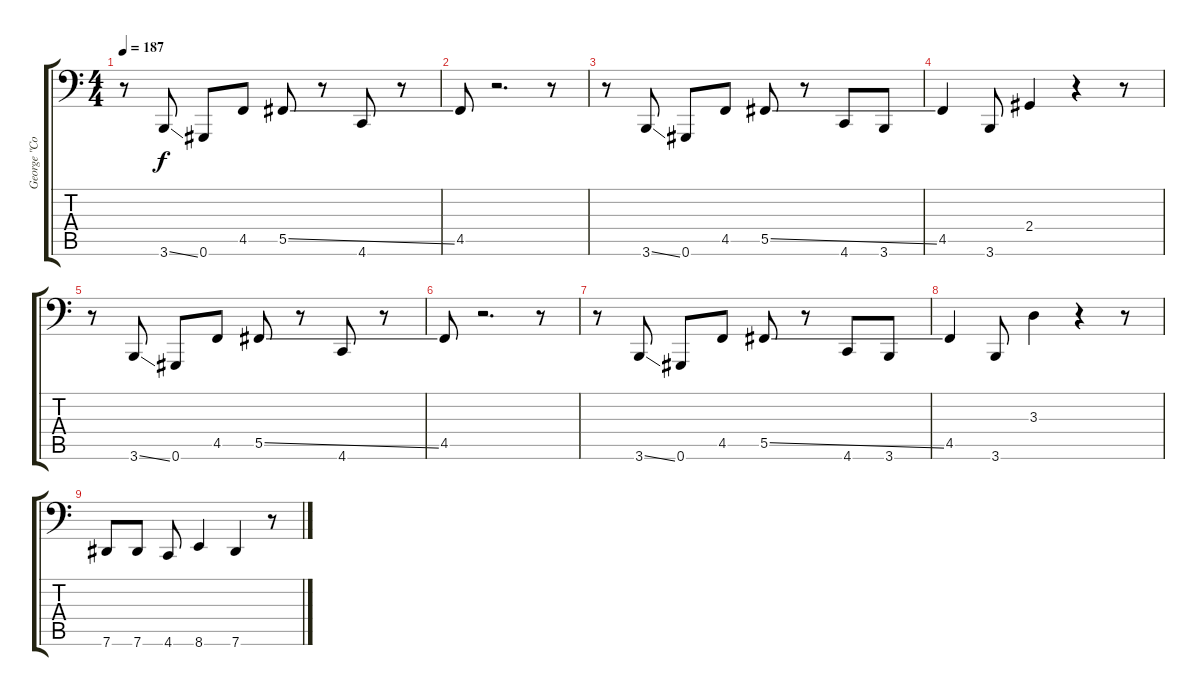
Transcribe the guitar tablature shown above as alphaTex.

\track ("George \"Corpsegrinder\" Fisher" "George \"Co") {instrument lead8bassandlead}
\staff {score tabs}
\tuning (Ab3 Eb3 B2 Gb2 Db2 Ab1) {hide}
\ts (4 4)
\tempo 187
\clef f4
\ks c
r.8{dy f} 3.6{ss}.8 0.6.8 4.5.8 5.5{ss}.8 r.8 4.6.8 r.8 |
4.5.8 r.2{d} r.8 |
r.8 3.6{ss}.8 0.6.8 4.5.8 5.5{ss}.8 r.8 4.6.8 3.6.8 |
4.5.4 3.6.8 2.4.4 r.4 r.8 |
r.8 3.6{ss}.8 0.6.8 4.5.8 5.5{ss}.8 r.8 4.6.8 r.8 |
4.5.8 r.2{d} r.8 |
r.8 3.6{ss}.8 0.6.8 4.5.8 5.5{ss}.8 r.8 4.6.8 3.6.8 |
4.5.4 3.6.8 3.3.4 r.4 r.8 |
7.6.8 7.6.8 4.6.8 8.6.4 7.6.4 r.8
